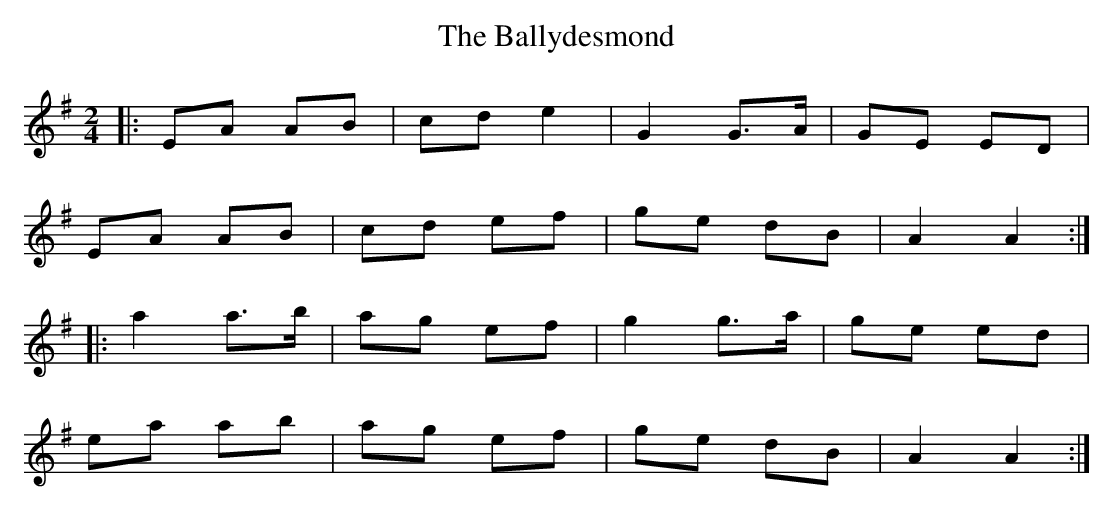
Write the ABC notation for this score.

X:1
T: The Ballydesmond
M: 2/4
L: 1/8
K: Ador
|:EA AB|cd e2|G2 G>A|GE ED|
EA AB|cd ef|ge dB|A2 A2:|
|:a2 a>b|ag ef|g2 g>a| ge ed|
ea ab|ag ef|ge dB|A2 A2:|
